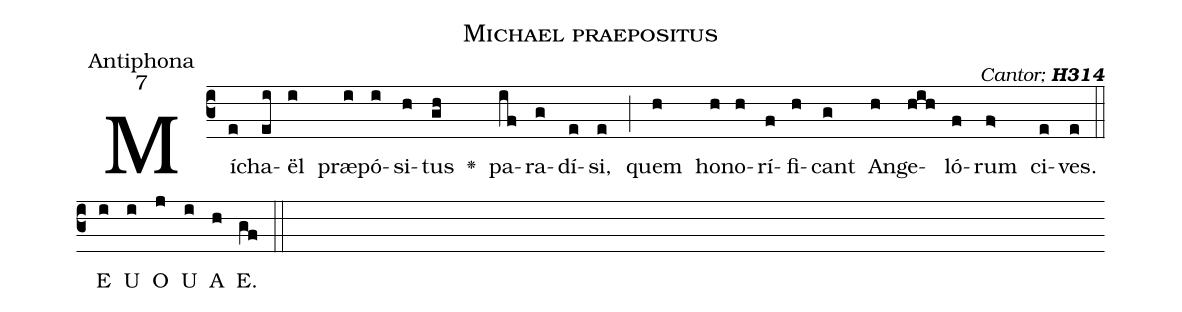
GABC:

name:Michael praepositus;
office-part:Antiphona;
mode:7;
commentary:{\itshape\mdseries Cantor;\/} {\bfseries H314};
%%
(c3)Mí(e)cha(ei)ël(i)  præ(i)pó(i)si(h)tus(gh) <v>\greheightstar</v>() pa(if)ra(g)dí(e)si,(e) (;) quem(h) ho(h)no(h)rí(f)fi(h)cant(g) An(h)ge(hih)ló(f)rum(f>) ci(e)ves.(e) (::)
<eu> E(i) U(i) O(j) U(i) A(h) E.(gf) </eu> (::)
